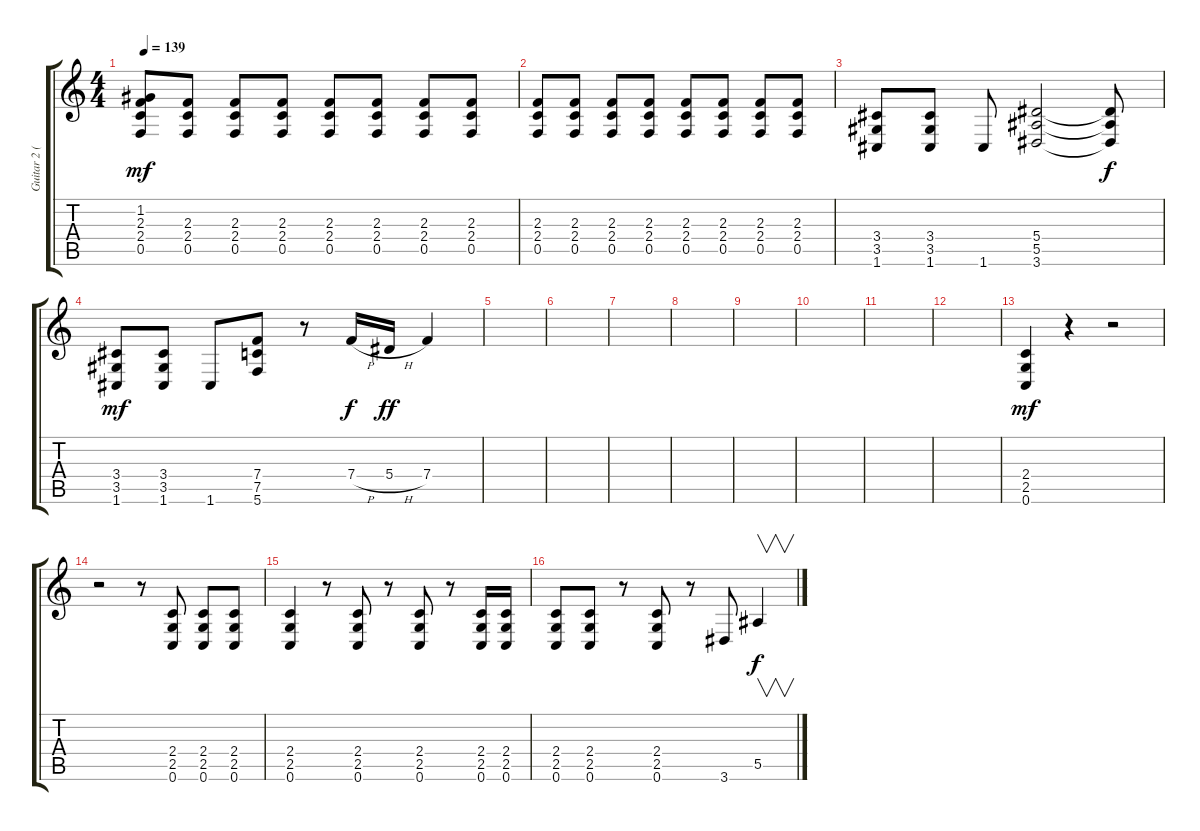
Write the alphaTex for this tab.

\track ("Guitar 2 (Lead)" "Guitar 2 (") {instrument distortionguitar}
\staff {score tabs}
\tuning (C4 G3 Eb3 Bb2 F2 C2) {hide}
\ts (4 4)
\tempo 139
\clef g2
\ks c
(1.2 2.3 2.4 0.5).8{dy mf} (2.3 2.4 0.5).8 (2.3 2.4 0.5).8 (2.3 2.4 0.5).8 (2.3 2.4 0.5).8 (2.3 2.4 0.5).8 (2.3 2.4 0.5).8 (2.3 2.4 0.5).8 |
(2.3 2.4 0.5).8 (2.3 2.4 0.5).8 (2.3 2.4 0.5).8 (2.3 2.4 0.5).8 (2.3 2.4 0.5).8 (2.3 2.4 0.5).8 (2.3 2.4 0.5).8 (2.3 2.4 0.5).8 |
(3.4 3.5 1.6).8 (3.4 3.5 1.6).8 1.6.8 (5.4 5.5 3.6).2 (5.4{t} 5.5{t} 3.6{t}).8{dy f} |
(3.4 3.5 1.6).8{dy mf} (3.4 3.5 1.6).8 1.6.8 (7.4 7.5 5.6).8 r.8 7.4{h}.16{dy f} 5.4{h}.16{dy ff} 7.4.4 |
|
|
|
|
|
|
|
|
(2.4 2.5 0.6).4{dy mf} r.4 r.2 |
r.2 r.8 (2.4 2.5 0.6).8 (2.4 2.5 0.6).8 (2.4 2.5 0.6).8 |
(2.4 2.5 0.6).4 r.8 (2.4 2.5 0.6).8 r.8 (2.4 2.5 0.6).8 r.8 (2.4 2.5 0.6).16 (2.4 2.5 0.6).16 |
(2.4 2.5 0.6).8 (2.4 2.5 0.6).8 r.8 (2.4 2.5 0.6).8 r.8 3.6.8 5.5.4{v dy f}
